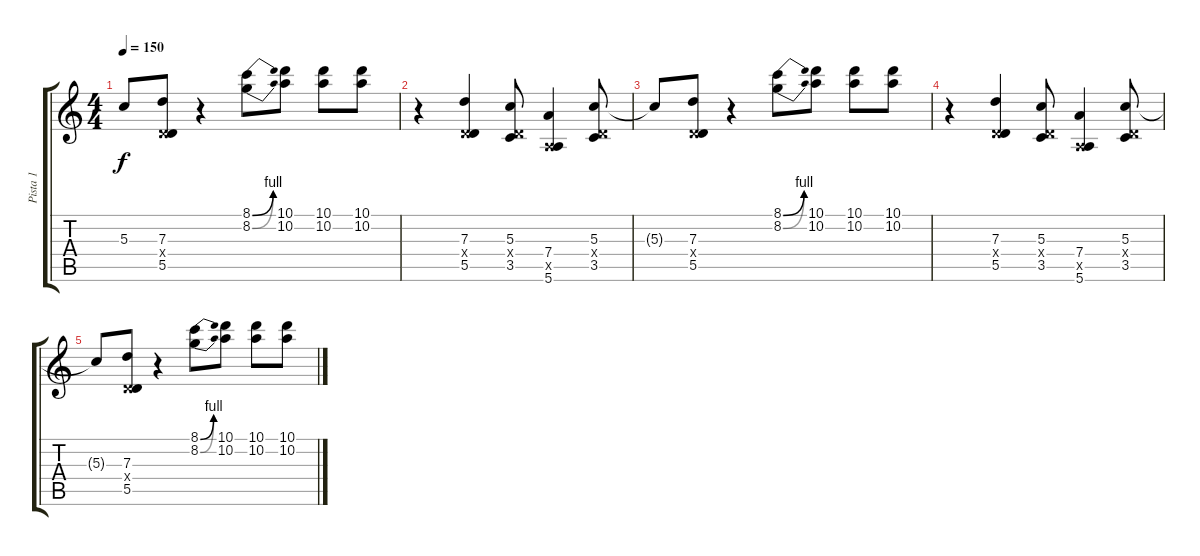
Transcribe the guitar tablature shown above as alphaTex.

\track ("Pista 1" "Pista 1") {instrument distortionguitar}
\staff {score tabs}
\tuning (E4 B3 G3 D3 A2 E2) {hide}
\ts (4 4)
\tempo 150
\clef g2
\ks c
5.3{t}.8{dy f} (7.3 0.4{x} 5.5).8 r.4 (8.1{be (bend 0 0 60 4)} 8.2{be (bend 0 0 60 4)}).8 (10.1 10.2).8 (10.1 10.2).8 (10.1 10.2).8 |
r.4 (7.3 0.4{x} 5.5).4 (5.3 0.4{x} 3.5).8 (7.4 0.5{x} 5.6).4 (5.3 0.4{x} 3.5).8 |
5.3{t}.8 (7.3 0.4{x} 5.5).8 r.4 (8.1{be (bend 0 0 60 4)} 8.2{be (bend 0 0 60 4)}).8 (10.1 10.2).8 (10.1 10.2).8 (10.1 10.2).8 |
r.4 (7.3 0.4{x} 5.5).4 (5.3 0.4{x} 3.5).8 (7.4 0.5{x} 5.6).4 (5.3 0.4{x} 3.5).8 |
5.3{t}.8 (7.3 0.4{x} 5.5).8 r.4 (8.1{be (bend 0 0 60 4)} 8.2{be (bend 0 0 60 4)}).8 (10.1 10.2).8 (10.1 10.2).8 (10.1 10.2).8
